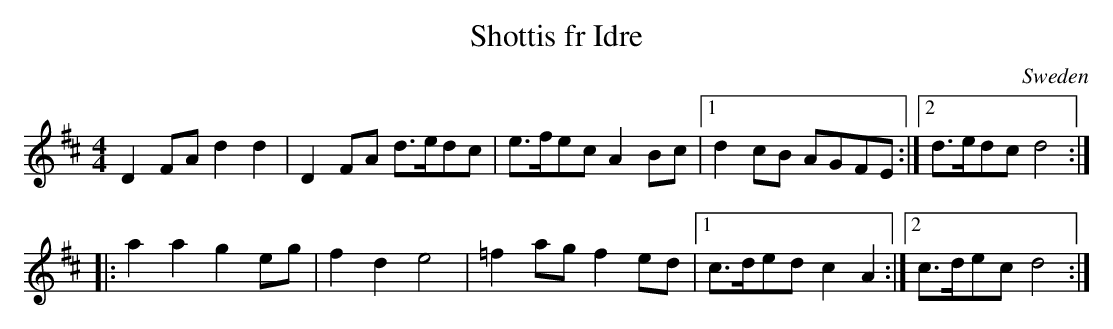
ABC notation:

X:1
T:Shottis fr Idre
M:4/4
O:Sweden
K:D major
D2FA d2d2|D2FA d>edc|e>fec A2Bc\
|1 d2cB AGFE :|2 d>edc d4 ::
a2a2 g2eg|f2d2 e4|=f2 ag f2ed\
|1 c>ded c2A2 :|2 c>dec d4:|
